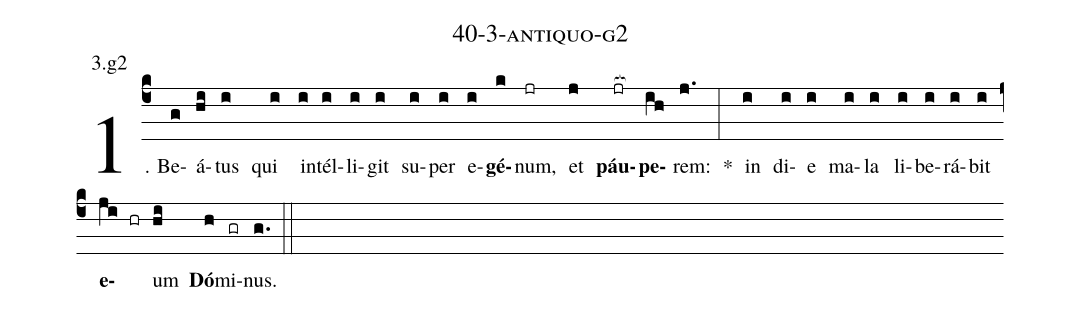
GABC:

name: 40-3-antiquo-g2;
annotation: 3.g2;
%%
(c4)1. Be(g)á(hi)tus(i) qui(i) in(i)tél(i)li(i)git(i) su(i)per(i) e(i)<b>gé</b>(k)num,(jr) et(j) <b>páu</b>(jr[ocb:1{])<b>pe</b>(ih[ocb:0}])rem:(j.) *(:) in(i) di(i)e(i) ma(i)la(i) li(i)be(i)rá(i)bit(i) <b>e</b>(ji hr)um(hi) <b>Dó</b>(h)mi(gr)nus.(g.) (::)
